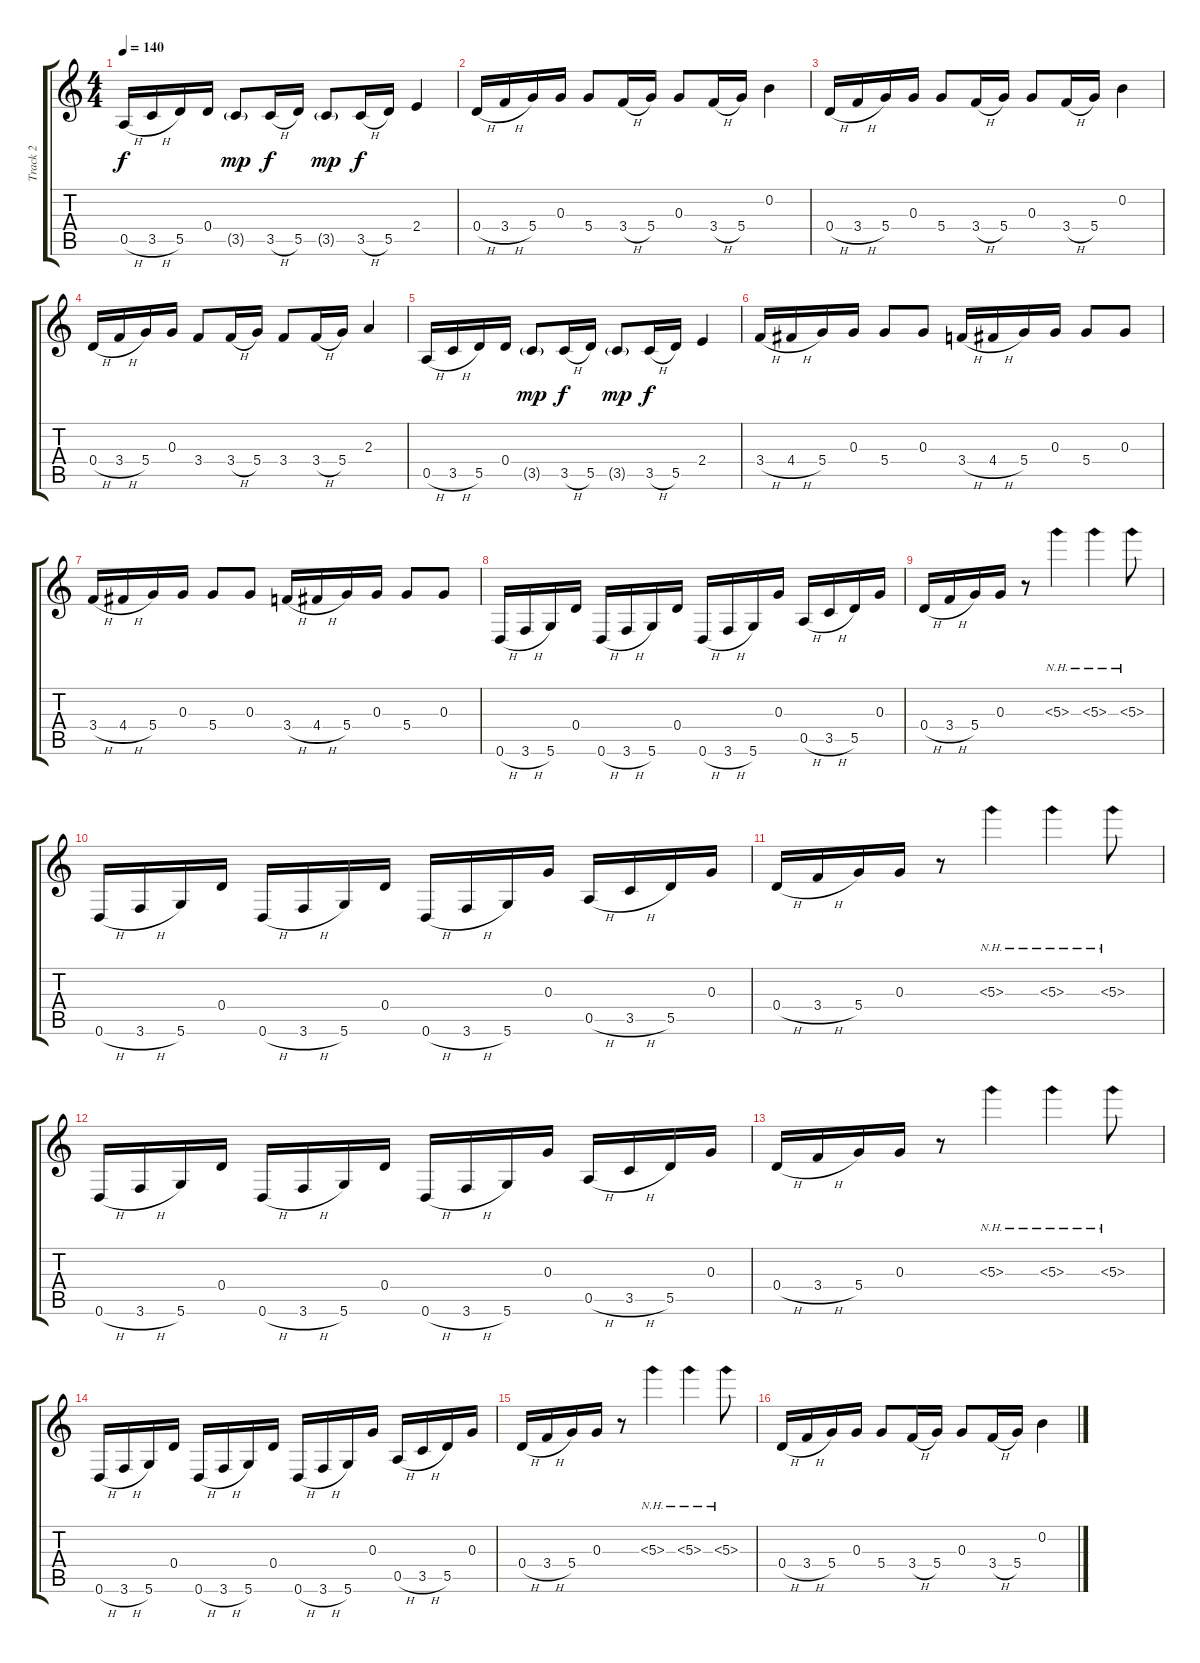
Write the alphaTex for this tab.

\track ("Track 2" "Track 2") {instrument acousticguitarsteel}
\staff {score tabs}
\tuning (E4 B3 G3 D3 A2 D2) {hide}
\ts (4 4)
\tempo 140
\clef g2
\ks c
0.5{h}.16{dy f} 3.5{h}.16 5.5.16 0.4.16 3.5{g}.8{dy mp} 3.5{h}.16{dy f} 5.5.16 3.5{g}.8{dy mp} 3.5{h}.16{dy f} 5.5.16 2.4.4 |
0.4{h}.16 3.4{h}.16 5.4.16 0.3.16 5.4.8 3.4{h}.16 5.4.16 0.3.8 3.4{h}.16 5.4.16 0.2.4 |
0.4{h}.16 3.4{h}.16 5.4.16 0.3.16 5.4.8 3.4{h}.16 5.4.16 0.3.8 3.4{h}.16 5.4.16 0.2.4 |
0.4{h}.16 3.4{h}.16 5.4.16 0.3.16 3.4.8 3.4{h}.16 5.4.16 3.4.8 3.4{h}.16 5.4.16 2.3.4 |
0.5{h}.16 3.5{h}.16 5.5.16 0.4.16 3.5{g}.8{dy mp} 3.5{h}.16{dy f} 5.5.16 3.5{g}.8{dy mp} 3.5{h}.16{dy f} 5.5.16 2.4.4 |
3.4{h}.16 4.4{h}.16 5.4.16 0.3.16 5.4.8 0.3.8 3.4{h}.16 4.4{h}.16 5.4.16 0.3.16 5.4.8 0.3.8 |
3.4{h}.16 4.4{h}.16 5.4.16 0.3.16 5.4.8 0.3.8 3.4{h}.16 4.4{h}.16 5.4.16 0.3.16 5.4.8 0.3.8 |
0.6{h}.16 3.6{h}.16 5.6.16 0.4.16 0.6{h}.16 3.6{h}.16 5.6.16 0.4.16 0.6{h}.16 3.6{h}.16 5.6.16 0.3.16 0.5{h}.16 3.5{h}.16 5.5.16 0.3.16 |
0.4{h}.16 3.4{h}.16 5.4.16 0.3.16 r.8 5.3{nh}.4 5.3{nh}.4 5.3{nh}.8 |
0.6{h}.16 3.6{h}.16 5.6.16 0.4.16 0.6{h}.16 3.6{h}.16 5.6.16 0.4.16 0.6{h}.16 3.6{h}.16 5.6.16 0.3.16 0.5{h}.16 3.5{h}.16 5.5.16 0.3.16 |
0.4{h}.16 3.4{h}.16 5.4.16 0.3.16 r.8 5.3{nh}.4 5.3{nh}.4 5.3{nh}.8 |
0.6{h}.16 3.6{h}.16 5.6.16 0.4.16 0.6{h}.16 3.6{h}.16 5.6.16 0.4.16 0.6{h}.16 3.6{h}.16 5.6.16 0.3.16 0.5{h}.16 3.5{h}.16 5.5.16 0.3.16 |
0.4{h}.16 3.4{h}.16 5.4.16 0.3.16 r.8 5.3{nh}.4 5.3{nh}.4 5.3{nh}.8 |
0.6{h}.16 3.6{h}.16 5.6.16 0.4.16 0.6{h}.16 3.6{h}.16 5.6.16 0.4.16 0.6{h}.16 3.6{h}.16 5.6.16 0.3.16 0.5{h}.16 3.5{h}.16 5.5.16 0.3.16 |
0.4{h}.16 3.4{h}.16 5.4.16 0.3.16 r.8 5.3{nh}.4 5.3{nh}.4 5.3{nh}.8 |
0.4{h}.16 3.4{h}.16 5.4.16 0.3.16 5.4.8 3.4{h}.16 5.4.16 0.3.8 3.4{h}.16 5.4.16 0.2.4
